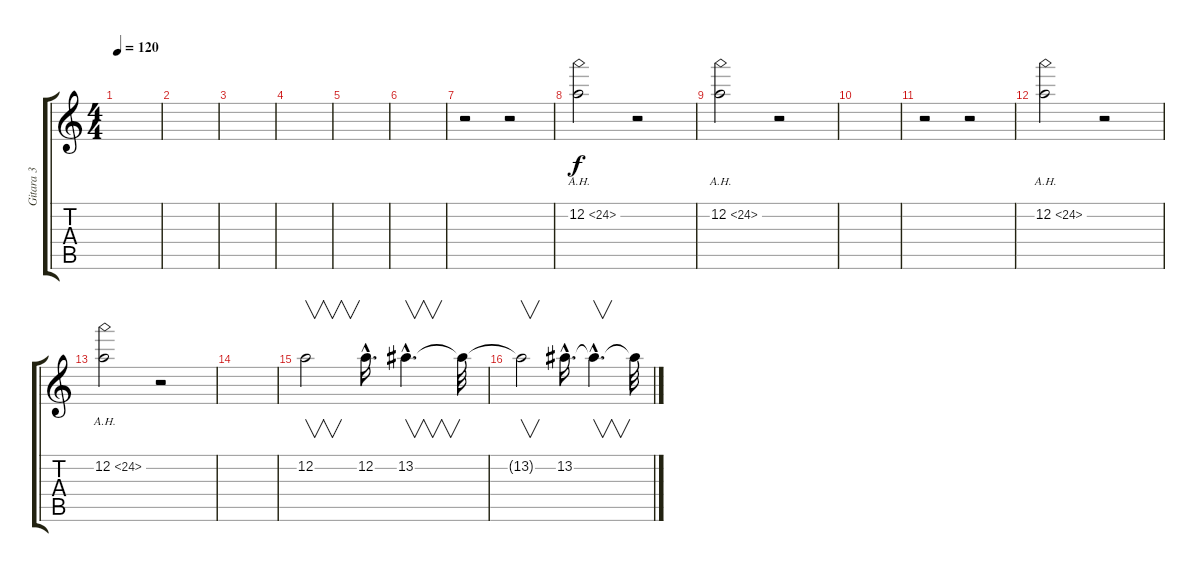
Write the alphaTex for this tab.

\track ("Gitara 3" "Gitara 3") {instrument distortionguitar}
\staff {score tabs}
\tuning (D4 A3 F3 C3 G2 D2) {hide}
\ts (4 4)
\tempo 120
\clef g2
\ks c
|
|
|
|
|
|
r.2 r.2 |
12.2{ah 12}.2{volume 15} r.2 |
12.2{ah 12}.2{volume 14} r.2 |
|
r.2 r.2 |
12.2{ah 12}.2{volume 11} r.2 |
12.2{ah 12}.2{volume 10} r.2 |
|
12.2.2{v volume 8} 12.2{hac}.16{d} 13.2{hac}.4{v d} 13.2{t}.32 |
13.2{t}.2{v volume 7} 13.2{hac}.16{d} 13.2{hac t}.4{v d} 13.2{t}.32
